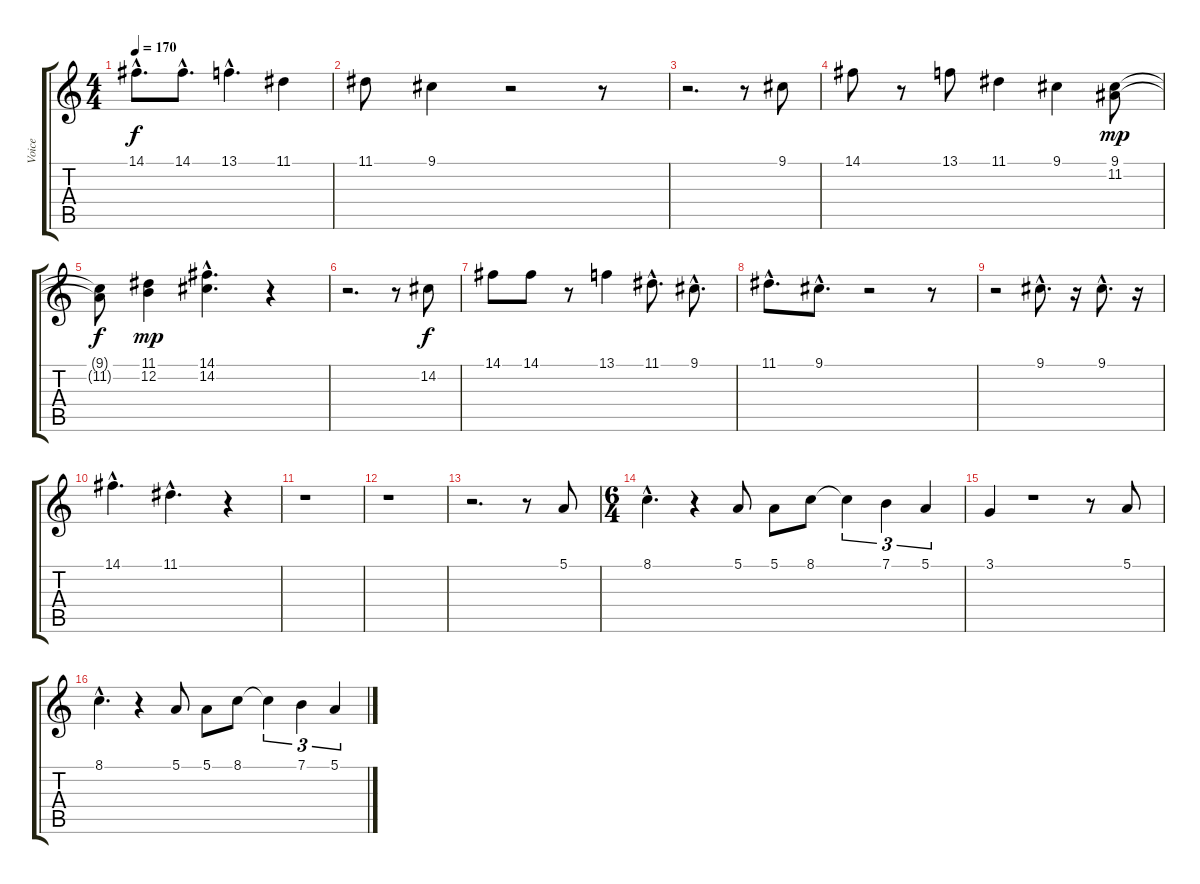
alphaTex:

\track ("Voice" "Voice") {instrument lead3calliope}
\staff {score tabs}
\tuning (E4 B3 G3 D3 A2 E2) {hide}
\ts (4 4)
\tempo 170
\clef g2
\ks c
14.1{hac}.8{d dy f} 14.1{hac}.8{d} 13.1{hac}.4{d} 11.1.4 |
11.1.8 9.1.4 r.2 r.8 |
r.2{d} r.8 9.1.8 |
14.1.8 r.8 13.1.8 11.1.4 9.1.4 (9.1 11.2).8{dy mp} |
(9.1{t} 11.2{t}).8{dy f} (11.1 12.2).4{dy mp} (14.1{hac} 14.2{hac}).4{d} r.4 |
r.2{d} r.8 14.2.8{dy f} |
14.1.8 14.1.8 r.8 13.1.4 11.1{hac}.8{d} 9.1{hac}.8{d} |
11.1{hac}.8{d} 9.1{hac}.8{d} r.2 r.8 |
r.2 9.1{hac}.8{d} r.16 9.1{hac}.8{d} r.16 |
14.1{hac}.4{d} 11.1{hac}.4{d} r.4 |
r.1 |
r.1 |
r.2{d} r.8 5.1.8 |
\ts (6 4)
8.1{hac}.4{d} r.4 5.1.8 5.1.8 8.1.8 8.1{t}.4{tu (3 2)} 7.1.4{tu (3 2)} 5.1.4{tu (3 2)} |
3.1.4 r.1 r.8 5.1.8 |
8.1{hac}.4{d} r.4 5.1.8 5.1.8 8.1.8 8.1{t}.4{tu (3 2)} 7.1.4{tu (3 2)} 5.1.4{tu (3 2)}
